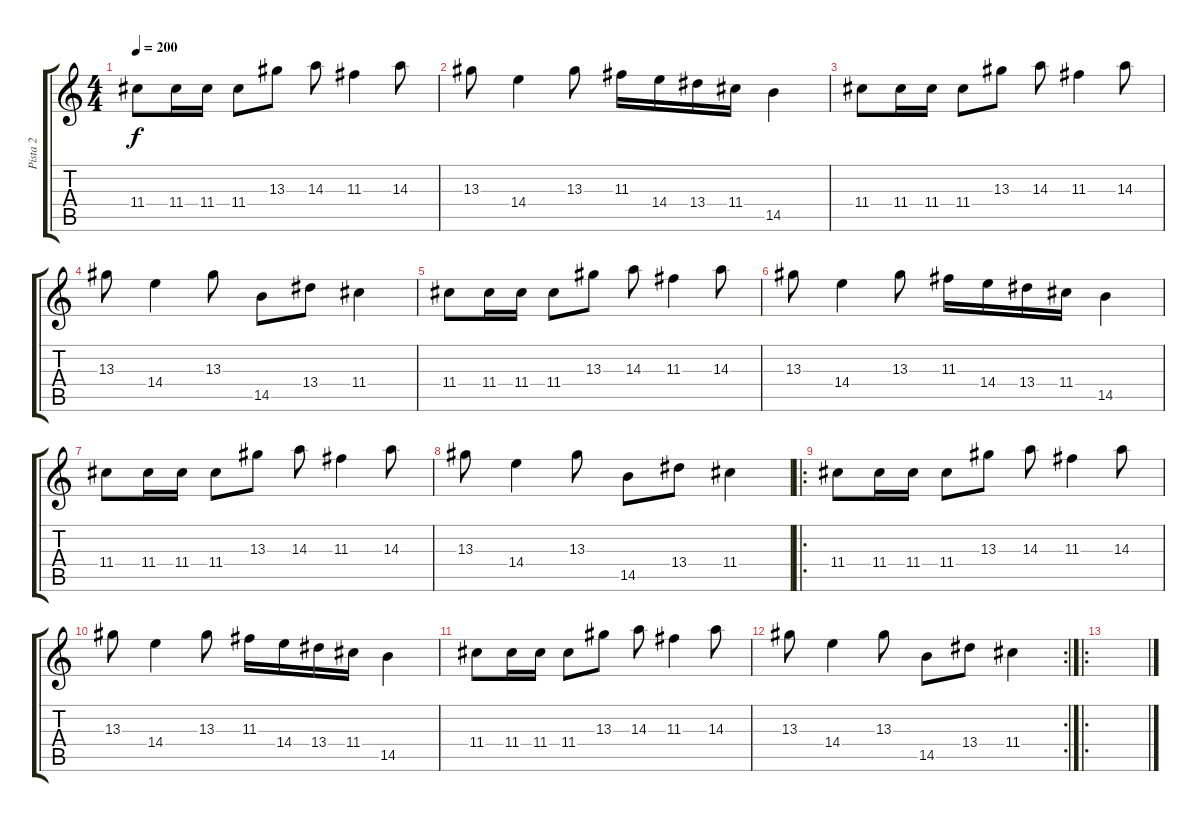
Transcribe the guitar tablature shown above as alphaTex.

\track ("Pista 2" "Pista 2") {instrument overdrivenguitar}
\staff {score tabs}
\tuning (E4 B3 G3 D3 A2 E2) {hide}
\ts (4 4)
\tempo 200
\clef g2
\ks c
11.4.8{dy f instrument overdrivenguitar} 11.4.16 11.4.16 11.4.8 13.3.8 14.3.8 11.3.4 14.3.8 |
13.3.8 14.4.4 13.3.8 11.3.16 14.4.16 13.4.16 11.4.16 14.5.4 |
11.4.8 11.4.16 11.4.16 11.4.8 13.3.8 14.3.8 11.3.4 14.3.8 |
13.3.8 14.4.4 13.3.8 14.5.8 13.4.8 11.4.4 |
11.4.8 11.4.16 11.4.16 11.4.8 13.3.8 14.3.8 11.3.4 14.3.8 |
13.3.8 14.4.4 13.3.8 11.3.16 14.4.16 13.4.16 11.4.16 14.5.4 |
11.4.8 11.4.16 11.4.16 11.4.8 13.3.8 14.3.8 11.3.4 14.3.8 |
13.3.8 14.4.4 13.3.8 14.5.8 13.4.8 11.4.4 |
\ro
11.4.8 11.4.16 11.4.16 11.4.8 13.3.8 14.3.8 11.3.4 14.3.8 |
13.3.8 14.4.4 13.3.8 11.3.16 14.4.16 13.4.16 11.4.16 14.5.4 |
11.4.8 11.4.16 11.4.16 11.4.8 13.3.8 14.3.8 11.3.4 14.3.8 |
\rc 2
13.3.8 14.4.4 13.3.8 14.5.8 13.4.8 11.4.4 |
\ro
